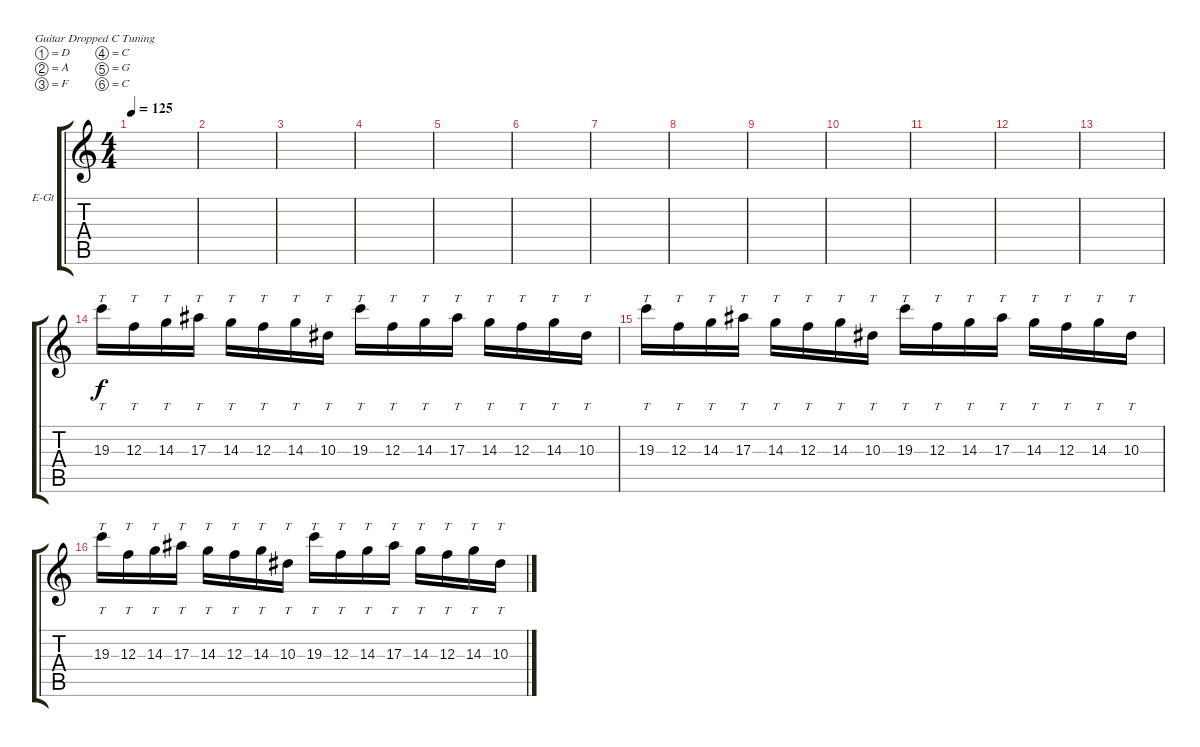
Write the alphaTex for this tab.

\defaultSystemsLayout 4
\bracketExtendMode groupsimilarinstruments
\firstSystemTrackNameOrientation horizontal
\otherSystemsTrackNameOrientation horizontal
\track ("Electric Guitar" "E-Gt") {instrument overdrivenguitar}
\staff {score tabs}
\tuning (D4 A3 F3 C3 G2 C2)
\ts (4 4)
\tempo 125
\clef g2
\ks c
|
|
|
|
|
|
|
|
|
|
|
|
|
19.3.16{tt} 12.3.16{tt} 14.3.16{tt} 17.3.16{tt} 14.3.16{tt} 12.3.16{tt} 14.3.16{tt} 10.3.16{tt} 19.3.16{tt} 12.3.16{tt} 14.3.16{tt} 17.3.16{tt} 14.3.16{tt} 12.3.16{tt} 14.3.16{tt} 10.3.16{tt} |
19.3.16{tt} 12.3.16{tt} 14.3.16{tt} 17.3.16{tt} 14.3.16{tt} 12.3.16{tt} 14.3.16{tt} 10.3.16{tt} 19.3.16{tt} 12.3.16{tt} 14.3.16{tt} 17.3.16{tt} 14.3.16{tt} 12.3.16{tt} 14.3.16{tt} 10.3.16{tt} |
19.3.16{tt} 12.3.16{tt} 14.3.16{tt} 17.3.16{tt} 14.3.16{tt} 12.3.16{tt} 14.3.16{tt} 10.3.16{tt} 19.3.16{tt} 12.3.16{tt} 14.3.16{tt} 17.3.16{tt} 14.3.16{tt} 12.3.16{tt} 14.3.16{tt} 10.3.16{tt}
